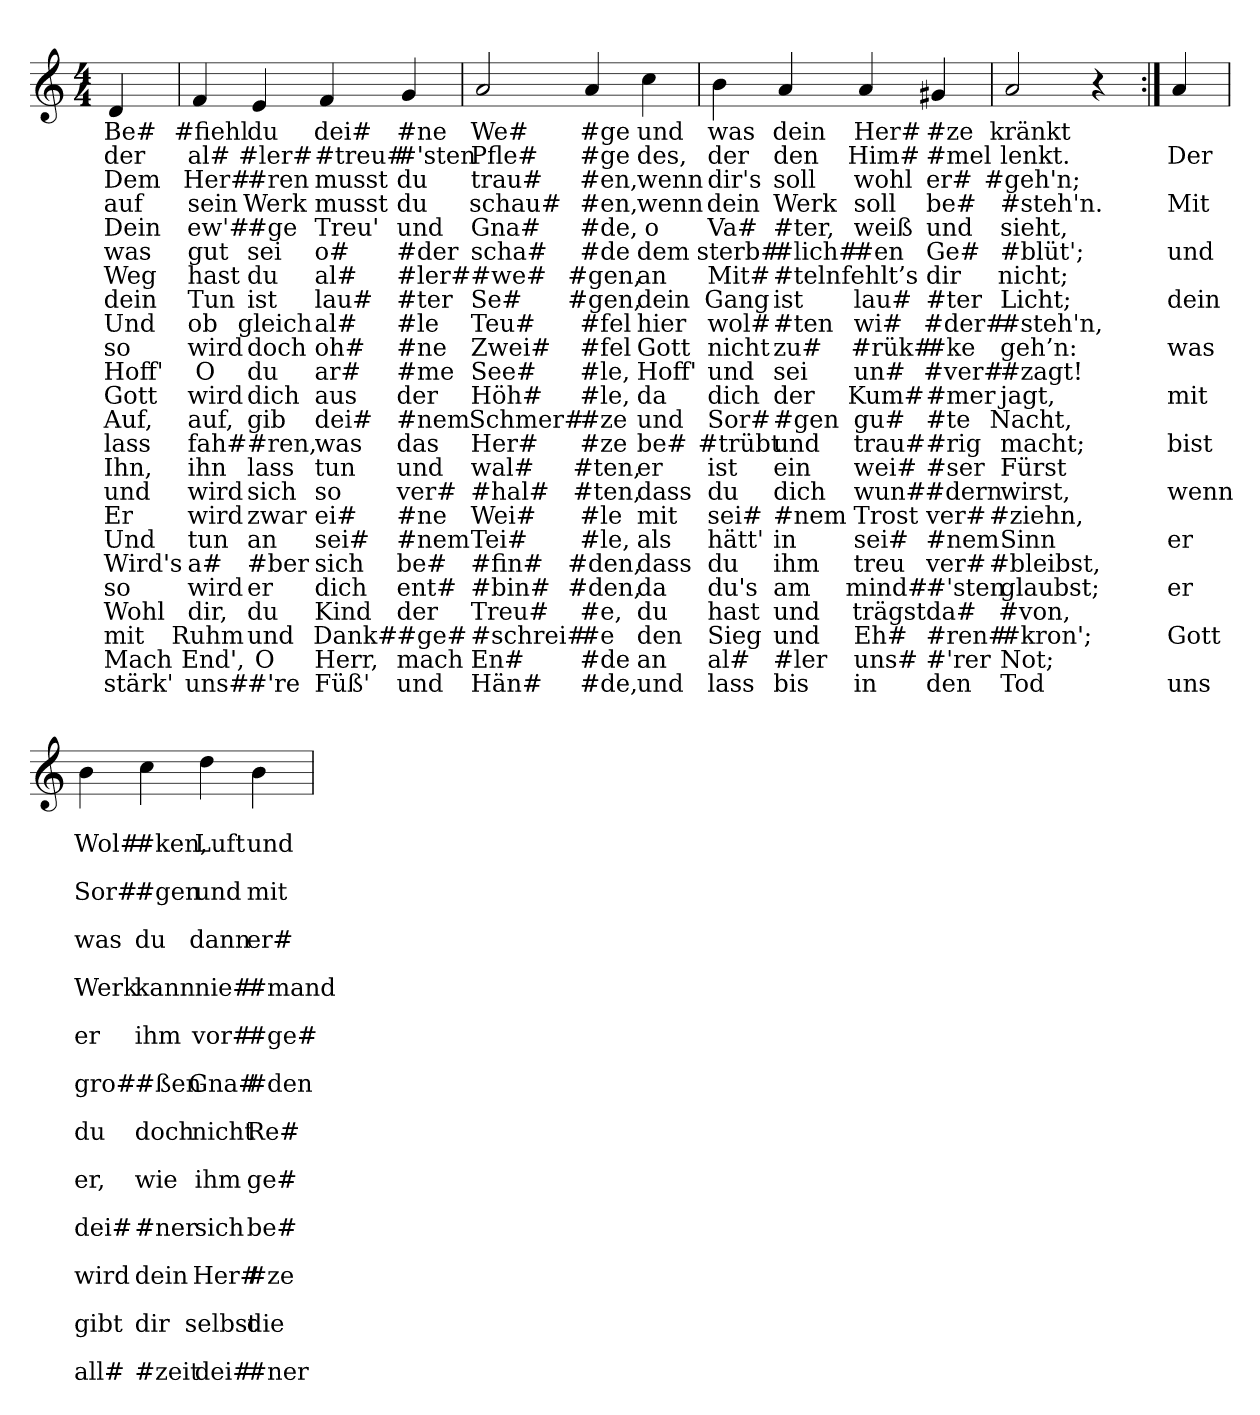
**kern	**text	**text	**text	**text	**text	**text	**text	**text	**text	**text	**text	**text	**text	**text	**text	**text	**text	**text	**text	**text	**text	**text	**text	**text
*part1	*part1	*part1	*part1	*part1	*part1	*part1	*part1	*part1	*part1	*part1	*part1	*part1	*part1	*part1	*part1	*part1	*part1	*part1	*part1	*part1	*part1	*part1	*part1	*part1
*staff1	*staff1	*staff1	*staff1	*staff1	*staff1	*staff1	*staff1	*staff1	*staff1	*staff1	*staff1	*staff1	*staff1	*staff1	*staff1	*staff1	*staff1	*staff1	*staff1	*staff1	*staff1	*staff1	*staff1	*staff1
*clefG2	*	*	*	*	*	*	*	*	*	*	*	*	*	*	*	*	*	*	*	*	*	*	*	*
*M4/4	*	*	*	*	*	*	*	*	*	*	*	*	*	*	*	*	*	*	*	*	*	*	*	*
=	=	=	=	=	=	=	=	=	=	=	=	=	=	=	=	=	=	=	=	=	=	=	=	=
4d	Be#	der	Dem	auf	Dein	was	Weg	dein	Und	so	Hoff'	Gott	Auf,	lass	Ihn,	und	Er	Und	Wird's	so	Wohl	mit	Mach	stärk'
=	=	=	=	=	=	=	=	=	=	=	=	=	=	=	=	=	=	=	=	=	=	=	=	=
4f	#fiehl	al#	Her#	sein	ew'#	gut	hast	Tun	ob	wird	O	wird	auf,	fah#	ihn	wird	wird	tun	a#	wird	dir,	Ruhm	End',	uns#
4e	du	#ler#	#ren	Werk	#ge	sei	du	ist	gleich	doch	du	dich	gib	#ren,	lass	sich	zwar	an	#ber	er	du	und	O	#'re
4f	dei#	#treu#	musst	musst	Treu'	o#	al#	lau#	al#	oh#	ar#	aus	dei#	was	tun	so	ei#	sei#	sich	dich	Kind	Dank#	Herr,	Füß'
4g	#ne	#'sten	du	du	und	#der	#ler#	#ter	#le	#ne	#me	der	#nem	das	und	ver#	#ne	#nem	be#	ent#	der	#ge#	mach	und
=	=	=	=	=	=	=	=	=	=	=	=	=	=	=	=	=	=	=	=	=	=	=	=	=
2a	We#	Pfle#	trau#	schau#	Gna#	scha#	#we#	Se#	Teu#	Zwei#	See#	Höh#	Schmer#	Her#	wal#	#hal#	Wei#	Tei#	#fin#	#bin#	Treu#	#schrei#	En#	Hän#
4a	#ge	#ge	#en,	#en,	#de,	#de	#gen,	#gen,	#fel	#fel	#le,	#le,	#ze	#ze	#ten,	#ten,	#le	#le,	#den,	#den,	#e,	#e	#de	#de,
4cc	und	des,	wenn	wenn	o	dem	an	dein	hier	Gott	Hoff'	da	und	be#	er	dass	mit	als	dass	da	du	den	an	und
=	=	=	=	=	=	=	=	=	=	=	=	=	=	=	=	=	=	=	=	=	=	=	=	=
4b	was	der	dir's	dein	Va#	sterb#	Mit#	Gang	wol#	nicht	und	dich	Sor#	#trübt	ist	du	sei#	hätt'	du	du's	hast	Sieg	al#	lass
4a	dein	den	soll	Werk	#ter,	#lich#	#teln	ist	#ten	zu#	sei	der	#gen	und	ein	dich	#nem	in	ihm	am	und	und	#ler	bis
4a	Her#	Him#	wohl	soll	weiß	#en	fehlt’s	lau#	wi#	#rük#	un#	Kum#	gu#	trau#	wei#	wun#	Trost	sei#	treu	mind#	trägst	Eh#	uns#	in
4g#X	#ze	#mel	er#	be#	und	Ge#	dir	#ter	#der#	#ke	#ver#	#mer	#te	#rig	#ser	#dern	ver#	#nem	ver#	#'sten	da#	#ren#	#'rer	den
=	=	=	=	=	=	=	=	=	=	=	=	=	=	=	=	=	=	=	=	=	=	=	=	=
2a	kränkt	lenkt.	#geh'n;	#steh'n.	sieht,	#blüt';	nicht;	Licht;	#steh'n,	geh’n:	#zagt!	jagt,	Nacht,	macht;	Fürst	wirst,	#ziehn,	Sinn	#bleibst,	glaubst;	#von,	#kron';	Not;	Tod
4r	.	.	.	.	.	.	.	.	.	.	.	.	.	.	.	.	.	.	.	.	.	.	.	.
=:|!	=:|!	=:|!	=:|!	=:|!	=:|!	=:|!	=:|!	=:|!	=:|!	=:|!	=:|!	=:|!	=:|!	=:|!	=:|!	=:|!	=:|!	=:|!	=:|!	=:|!	=:|!	=:|!	=:|!	=:|!
4a	.	Der	.	Mit	.	und	.	dein	.	was	.	mit	.	bist	.	wenn	.	er	.	er	.	Gott	.	uns
=	=	=	=	=	=	=	=	=	=	=	=	=	=	=	=	=	=	=	=	=	=	=	=	=
4b	.	Wol#	.	Sor#	.	was	.	Werk	.	er	.	gro#	.	du	.	er,	.	dei#	.	wird	.	gibt	.	all#
4cc	.	#ken,	.	#gen	.	du	.	kann	.	ihm	.	#ßen	.	doch	.	wie	.	#ner	.	dein	.	dir	.	#zeit
4dd	.	Luft	.	und	.	dann	.	nie#	.	vor#	.	Gna#	.	nicht	.	ihm	.	sich	.	Her#	.	selbst	.	dei#
4b	.	und	.	mit	.	er#	.	#mand	.	#ge#	.	#den	.	Re#	.	ge#	.	be#	.	#ze	.	die	.	#ner
=	=	=	=	=	=	=	=	=	=	=	=	=	=	=	=	=	=	=	=	=	=	=	=	=
*-	*-	*-	*-	*-	*-	*-	*-	*-	*-	*-	*-	*-	*-	*-	*-	*-	*-	*-	*-	*-	*-	*-	*-	*-
